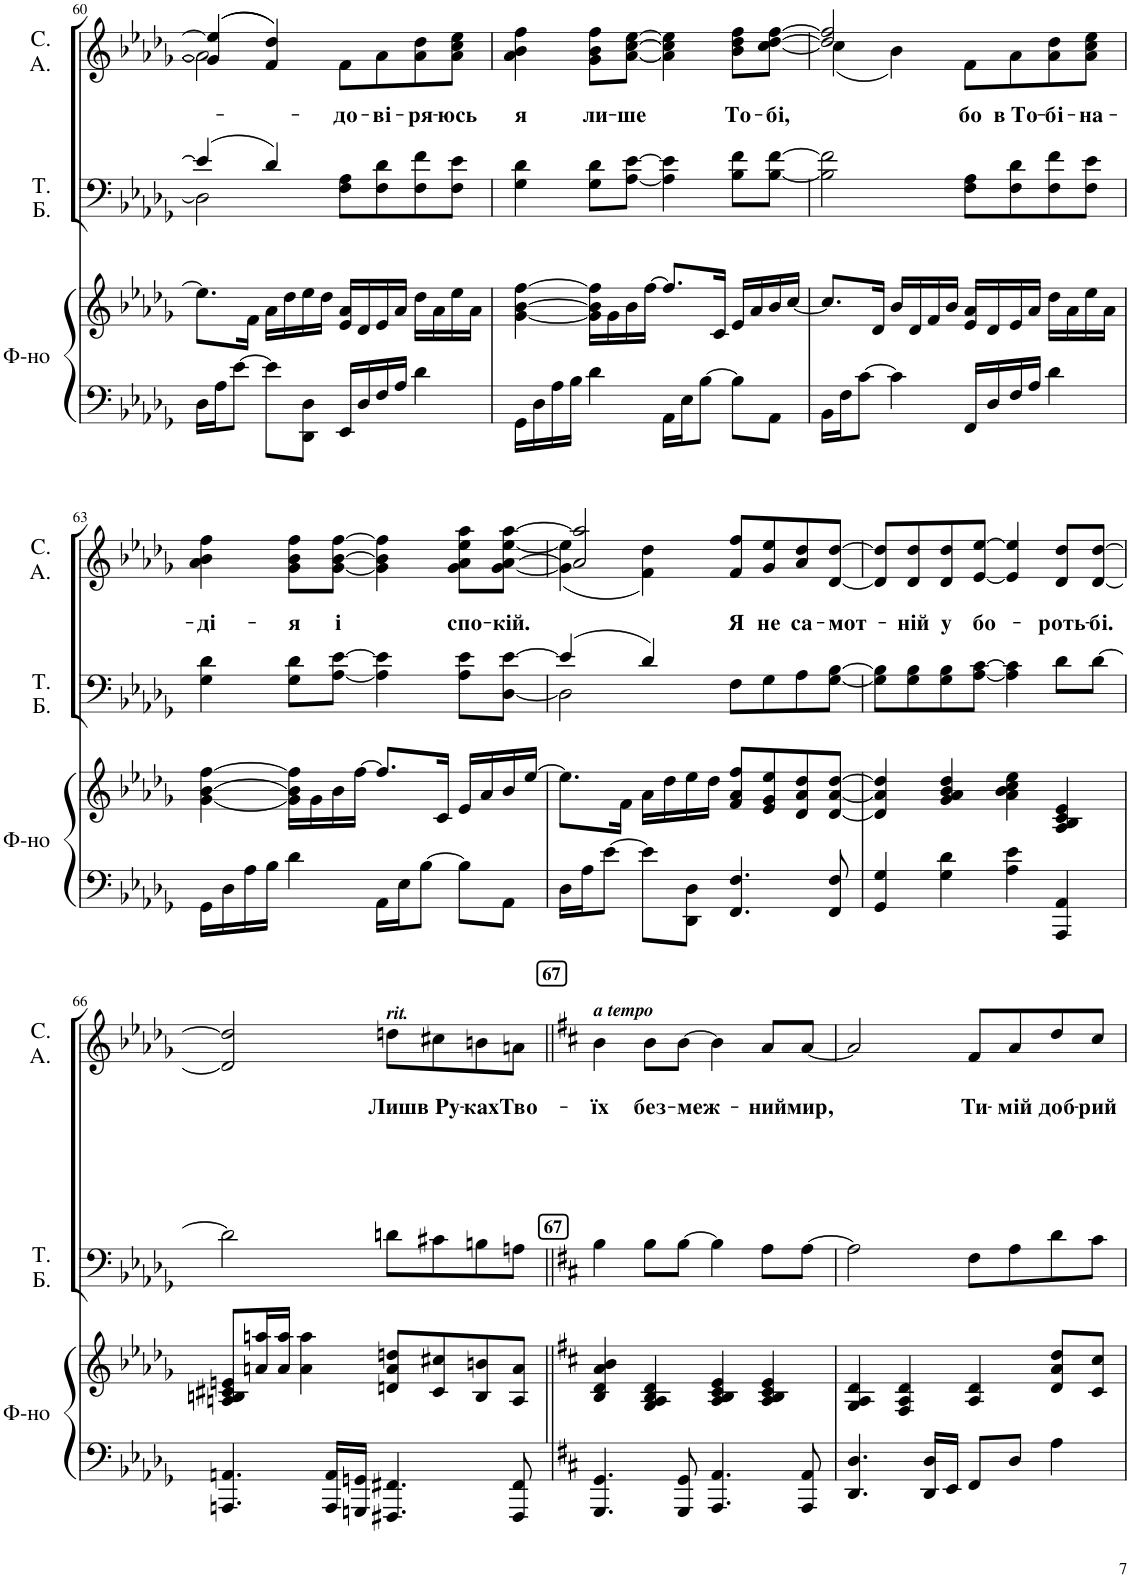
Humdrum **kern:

**kern	**kern	**kern	**kern	**text	**text
*part3	*part3	*part2	*part1	*part1	*part1
*staff4	*staff3	*staff2	*staff1	*staff1	*staff1
*I"Ф-но	*	*I"Т. Б.	*I"С. А.	*	*
!!LO:PB:g=z
*clefF4	*clefG2	*clefF4	*clefG2	*	*
*k[b-e-a-d-g-]	*k[b-e-a-d-g-]	*k[b-e-a-d-g-]	*k[b-e-a-d-g-]	*	*
*M4/4	*M4/4	*M4/4	*M4/4	*	*
=60	=60	=60	=60	=60	=60
*	*	*^	*^	*	*
16D-\LL	8.ee-\L]	(4e-/]	2D-\]	((4g-/] 4ee-/]	2a-\]	.	.
16A-\J	.	.	.	.	.	.	.
[8e-\J	.	.	.	.	.	.	.
.	16f\Jk	.	.	.	.	.	.
8e-\L]	16a-\LL	4d-/)	.	4f/ 4dd-/))	.	.	.
.	16dd-\	.	.	.	.	.	.
8DD-\ 8D-\J	16ee-\	.	.	.	.	.	.
.	16dd-\JJ	.	.	.	.	.	.
!	!	!	!	!	!	!	!LO:LY:b
16EE-/LL	16e-/ 16a-/LL	8F\ 8A-\L	2ryy	8f\L	2ryy	.	-до-
16D-/	16d-/	.	.	.	.	.	.
!	!	!	!	!	!	!	!LO:LY:b
16F/	16e-/	8F\ 8d-\	.	8a-\	.	.	-ві-
16A-/JJ	16a-/JJ	.	.	.	.	.	.
!	!	!	!	!	!	!	!LO:LY:b
4d-\	16dd-\LL	8F\ 8f\	.	8a-\ 8dd-\	.	.	-ря-
.	16a-\	.	.	.	.	.	.
!	!	!	!	!	!	!	!LO:LY:b
.	16ee-\	8F\ 8e-\J	.	8a-\ 8cc\ 8ee-\J	.	.	-юсь
.	16a-\JJ	.	.	.	.	.	.
*	*	*v	*v	*	*	*	*
*	*	*	*v	*v	*	*
=61	=61	=61	=61	=61	=61
!	!	!	!	!	!LO:LY:b
16GG-\LL	[4g-\ [4b-\ [4ff\	4G-\ 4d-\	4a-\ 4b-\ 4ff\	.	я
16D-\	.	.	.	.	.
16A-\	.	.	.	.	.
16B-\JJ	.	.	.	.	.
!	!	!	!	!	!LO:LY:b
4d-\	16g-\] 16b-\] 16ff\]LL	8G-\ 8d-\L	8g-\ 8b-\ 8ff\L	.	ли-
.	16g-\	.	.	.	.
!	!	!	!	!	!LO:LY:b
.	16b-\	[8A-\ [8e-\J	[8a-\ [8cc\ [8ee-\J	.	-ше
.	[16ff\JJ	.	.	.	.
16AA-\LL	8.ff/L]	4A-\] 4e-\]	4a-\] 4cc\] 4ee-\]	.	.
16E-\J	.	.	.	.	.
[8B-\J	.	.	.	.	.
.	16c/Jk	.	.	.	.
!	!	!	!	!	!LO:LY:b
8B-\L]	16e-/LL	8B-\ 8f\L	8b-\ 8dd-\ 8ff\L	.	То-
.	16a-/	.	.	.	.
!	!	!	!	!	!LO:LY:b
8AA-\J	16b-/	[8B-\ [8f\J	[8cc\ [8dd-\ [8ff\J	.	-бі,
.	[16cc/JJ	.	.	.	.
=62	=62	=62	=62	=62	=62
*	*	*	*^	*	*
16BB-\LL	8.cc/L]	2B-\] 2f\]	2dd-/] 2ff/]	(4cc\]	.	.
16F\J	.	.	.	.	.	.
[8c\J	.	.	.	.	.	.
.	16d-/Jk	.	.	.	.	.
4c\]	16b-/LL	.	.	4b-\)	.	.
.	16d-/	.	.	.	.	.
.	16f/	.	.	.	.	.
.	16b-/JJ	.	.	.	.	.
!	!	!	!	!	!	!LO:LY:b
16FF/LL	16e-/ 16a-/LL	8F\ 8A-\L	8f\L	2ryy	.	бо
16D-/	16d-/	.	.	.	.	.
!	!	!	!	!	!	!LO:LY:b
16F/	16e-/	8F\ 8d-\	8a-\	.	.	в То-
16A-/JJ	16a-/JJ	.	.	.	.	.
!	!	!	!	!	!	!LO:LY:b
4d-\	16dd-\LL	8F\ 8f\	8a-\ 8dd-\	.	.	-бі-
.	16a-\	.	.	.	.	.
!	!	!	!	!	!	!LO:LY:b
.	16ee-\	8F\ 8e-\J	8a-\ 8cc\ 8ee-\J	.	.	-на-
.	16a-\JJ	.	.	.	.	.
*	*	*	*v	*v	*	*
!!LO:LB:g=z
=63	=63	=63	=63	=63	=63
!	!	!	!	!	!LO:LY:b
16GG-\LL	[4g-\ [4b-\ [4ff\	4G-\ 4d-\	4a-\ 4b-\ 4ff\	.	-ді-
16D-\	.	.	.	.	.
16A-\	.	.	.	.	.
16B-\JJ	.	.	.	.	.
!	!	!	!	!	!LO:LY:b
4d-\	16g-\] 16b-\] 16ff\]LL	8G-\ 8d-\L	8g-\ 8b-\ 8ff\L	.	-я
.	16g-\	.	.	.	.
!	!	!	!	!	!LO:LY:b
.	16b-\	[8A-\ [8e-\J	[8g-\ [8b-\ [8ff\J	.	і
.	[16ff\JJ	.	.	.	.
16AA-\LL	8.ff/L]	4A-\] 4e-\]	4g-\] 4b-\] 4ff\]	.	.
16E-\J	.	.	.	.	.
[8B-\J	.	.	.	.	.
.	16c/Jk	.	.	.	.
!	!	!	!	!	!LO:LY:b
8B-\L]	16e-/LL	8A-\ 8e-\L	8g-\ 8a-\ 8ee-\ 8aa-\L	.	спо-
.	16a-/	.	.	.	.
!	!	!	!	!	!LO:LY:b
8AA-\J	16b-/	[8D-\ [8e-\J	[8g-\ [8a-\ [8ee-\ [8aa-\J	.	-кій.
.	[16ee-/JJ	.	.	.	.
=64	=64	=64	=64	=64	=64
*	*	*^	*^	*	*
16D-\LL	8.ee-\L]	(4e-/]	2D-\]	2a-/] 2aa-/]	(4g-\] 4ee-\]	.	.
16A-\J	.	.	.	.	.	.	.
[8e-\J	.	.	.	.	.	.	.
.	16f\Jk	.	.	.	.	.	.
8e-\L]	16a-\LL	4d-/)	.	.	4f\ 4dd-\)	.	.
.	16dd-\	.	.	.	.	.	.
8DD-\ 8D-\J	16ee-\	.	.	.	.	.	.
.	16dd-\JJ	.	.	.	.	.	.
!	!	!	!	!	!	!	!LO:LY:b
4.FF/ 4.F/	8f/ 8a-/ 8ff/L	8F\L	2ryy	8f/ 8ff/L	2ryy	.	Я
!	!	!	!	!	!	!	!LO:LY:b
.	8e-/ 8g-/ 8ee-/	8G-\	.	8g-/ 8ee-/	.	.	не
!	!	!	!	!	!	!	!LO:LY:b
.	8d-/ 8a-/ 8dd-/	8A-\	.	8a-/ 8dd-/	.	.	са-
!	!	!	!	!	!	!	!LO:LY:b
8FF/ 8F/	[8d-/ [8a-/ [8dd-/J	[8G-\ [8B-\J	.	[8d-/ [8dd-/J	.	.	-мот-
*	*	*v	*v	*	*	*	*
*	*	*	*v	*v	*	*
=65	=65	=65	=65	=65	=65
4GG-/ 4G-/	4d-/] 4a-/] 4dd-/]	8G-\] 8B-\]L	8d-/] 8dd-/]L	.	.
!	!	!	!	!	!LO:LY:b
.	.	8G-\ 8B-\	8d-/ 8dd-/	.	-ній
!	!	!	!	!	!LO:LY:b
4G-\ 4d-\	4g-/ 4a-/ 4b-/ 4dd-/	8G-\ 8B-\	8d-/ 8dd-/	.	у
!	!	!	!	!	!LO:LY:b
.	.	[8A-\ [8c\J	[8e-/ [8ee-/J	.	бо-
4A-\ 4e-\	4a-\ 4b-\ 4cc\ 4ee-\	4A-\] 4c\]	4e-/] 4ee-/]	.	.
!	!	!	!	!	!LO:LY:b
4AAA-/ 4AA-/	4A-/ 4B-/ 4c/ 4e-/	8d-\L	8d-/ 8dd-/L	.	-роть-
!	!	!	!	!	!LO:LY:b
.	.	[8d-\J	[8d-/ [8dd-/J	.	-бі.
!!LO:LB:g=z
=66	=66	=66	=66	=66	=66
4.AAAn/ 4.AAn/	8An/ 8Bn/ 8c#X/ 8en/L	2d-\]	2d-/] 2dd-/]	.	.
.	16an/ 16aan/L	.	.	.	.
.	16a/ 16aa/JJ	.	.	.	.
.	4a\ 4aa\	.	.	.	.
16AAA/ 16AA/LL	.	.	.	.	.
16GGGn/ 16GGn/JJ	.	.	.	.	.
!	!	!	!LO:TX:a:Bi:t=rit.	!	!
!	!	!	!	!	!LO:LY:b
4.FFF#X/ 4.FF#X/	8dn/ 8a/ 8ddn/L	8dn\L	8ddn\L	.	Лиш
!	!	!	!	!	!LO:LY:b
.	8c#/ 8cc#X/	8c#X\	8cc#X\	.	в Ру-
!	!	!	!	!	!LO:LY:b
.	8B/ 8bn/	8Bn\	8bn\	.	-ках
!	!	!	!	!	!LO:LY:b
8FFF#/ 8FF#/	8A/ 8a/J	8An\J	8an\J	.	Тво-
!!LO:REH:place=s1:b:B:cj:t=67:qo=1
!!LO:REH:place=s1:a:B:cj:t=67
=67||	=67||	=67||	=67||	=67||	=67||
*k[f#c#]	*k[f#c#]	*k[f#c#]	*k[f#c#]	*	*
!	!	!	!LO:TX:a:Bi:t=a tempo	!	!
!	!	!	!	!	!LO:LY:b
4.GGG/ 4.GG/	4B/ 4d/ 4a/ 4b/	4B\	4b\	.	-їх
!	!	!	!	!	!LO:LY:b
.	4G/ 4A/ 4B/ 4d/	8B\L	8b\L	.	без-
!	!	!	!	!	!LO:LY:b
8GGG/ 8GG/	.	[8B\J	[8b\J	.	-меж-
4.AAA/ 4.AA/	4A/ 4B/ 4c#/ 4e/	4B\]	4b\]	.	.
!	!	!	!	!	!LO:LY:b
.	4A/ 4B/ 4c#/ 4e/	8A\L	8a/L	.	-ний
!	!	!	!	!	!LO:LY:b
8AAA/ 8AA/	.	[8A\J	[8a/J	.	мир,
=68	=68	=68	=68	=68	=68
4.DD/ 4.D/	4G/ 4A/ 4d/	2A\]	2a/]	.	.
.	4F#/ 4A/ 4d/	.	.	.	.
16DD/ 16D/LL	.	.	.	.	.
16EE/JJ	.	.	.	.	.
!	!	!	!	!	!LO:LY:b
8FF#/L	4A/ 4d/	8F#\L	8f#/L	.	Ти-
!	!	!	!	!	!LO:LY:b
8D/J	.	8A\	8a/	.	-мій
!	!	!	!	!	!LO:LY:b
4A\	8d/ 8a/ 8dd/L	8d\	8dd/	.	доб-
!	!	!	!	!	!LO:LY:b
.	8c#/ 8cc#/J	8c#\J	8cc#/J	.	-рий
=	=	=	=	=	=
*-	*-	*-	*-	*-	*-
